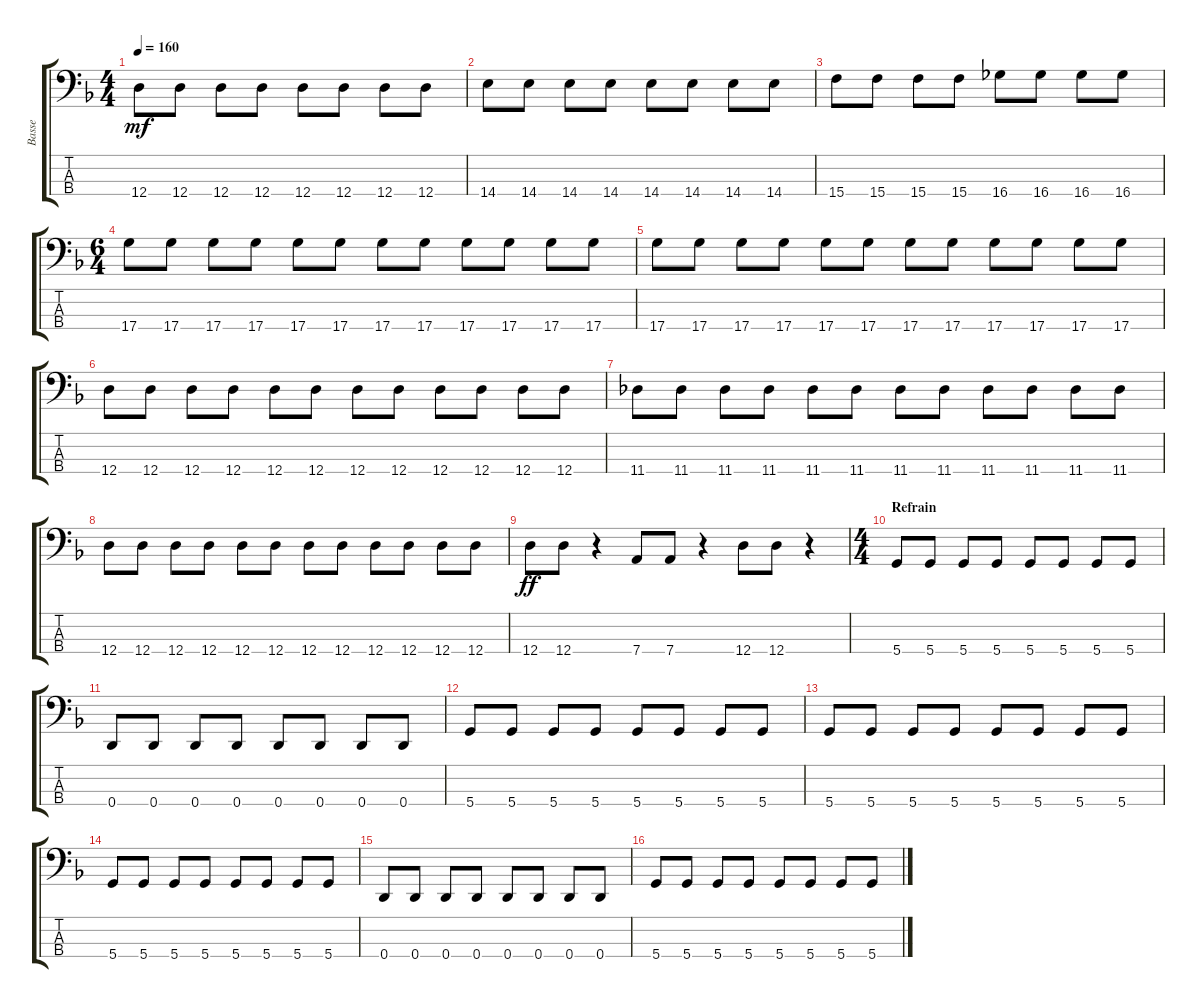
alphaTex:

\track ("Basse" "Basse") {instrument electricbassfinger}
\staff {score tabs}
\tuning (G2 D2 A1 D1) {hide}
\ts (4 4)
\tempo 160
\clef f4
\ks f
12.4.8{dy mf} 12.4.8 12.4.8 12.4.8 12.4.8 12.4.8 12.4.8 12.4.8 |
14.4.8 14.4.8 14.4.8 14.4.8 14.4.8 14.4.8 14.4.8 14.4.8 |
15.4.8 15.4.8 15.4.8 15.4.8 16.4.8 16.4.8 16.4.8 16.4.8 |
\ts (6 4)
17.4.8 17.4.8 17.4.8 17.4.8 17.4.8 17.4.8 17.4.8 17.4.8 17.4.8 17.4.8 17.4.8 17.4.8 |
17.4.8 17.4.8 17.4.8 17.4.8 17.4.8 17.4.8 17.4.8 17.4.8 17.4.8 17.4.8 17.4.8 17.4.8 |
12.4.8 12.4.8 12.4.8 12.4.8 12.4.8 12.4.8 12.4.8 12.4.8 12.4.8 12.4.8 12.4.8 12.4.8 |
11.4.8 11.4.8 11.4.8 11.4.8 11.4.8 11.4.8 11.4.8 11.4.8 11.4.8 11.4.8 11.4.8 11.4.8 |
12.4.8 12.4.8 12.4.8 12.4.8 12.4.8 12.4.8 12.4.8 12.4.8 12.4.8 12.4.8 12.4.8 12.4.8 |
12.4.8{dy ff} 12.4.8 r.4 7.4.8 7.4.8 r.4 12.4.8 12.4.8 r.4 |
\ts (4 4)
\section ("" "Refrain")
5.4.8{instrument lead8bassandlead} 5.4.8 5.4.8 5.4.8 5.4.8 5.4.8 5.4.8 5.4.8 |
0.4.8 0.4.8 0.4.8 0.4.8 0.4.8 0.4.8 0.4.8 0.4.8 |
5.4.8 5.4.8 5.4.8 5.4.8 5.4.8 5.4.8 5.4.8 5.4.8 |
5.4.8 5.4.8 5.4.8 5.4.8 5.4.8 5.4.8 5.4.8 5.4.8 |
5.4.8 5.4.8 5.4.8 5.4.8 5.4.8 5.4.8 5.4.8 5.4.8 |
0.4.8 0.4.8 0.4.8 0.4.8 0.4.8 0.4.8 0.4.8 0.4.8 |
5.4.8 5.4.8 5.4.8 5.4.8 5.4.8 5.4.8 5.4.8 5.4.8
